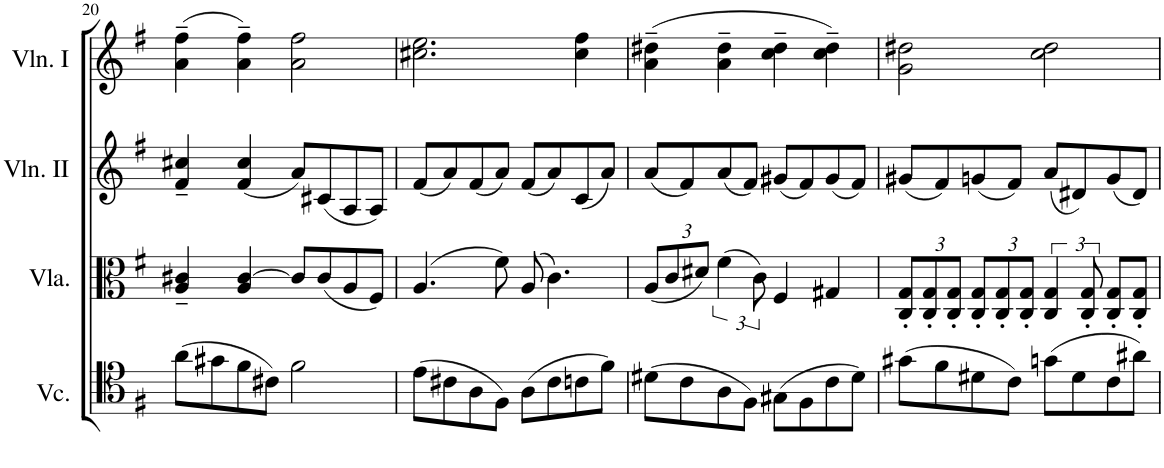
**kern	**kern	**kern	**kern
*part4	*part3	*part2	*part1
*staff4	*staff3	*staff2	*staff1
*I"Cello	*I"Viola	*I"Violin II	*I"Violin I
*	*I'Vla.	*I'Vln. II	*I'Vln. I
!!LO:PB:g=z
*clefC4	*clefC3	*clefG2	*clefG2
*k[f#]	*k[f#]	*k[f#]	*k[f#]
*M4/4	*M4/4	*M4/4	*M4/4
*met(c)	*met(c)	*met(c)	*met(c)
=20	=20	=20	=20
(8a\L	4A/~ 4c#X/~	4f#/~ 4cc#X/~	(4a\~ 4ff#\~
8g#X\	.	.	.
8f#\	4A/ [4c#/	(4f#/ 4cc#/	4a\~ 4ff#\~)
8c#X\J)	.	.	.
2f#\	8c#/L]	8a/L)	2a\ 2ff#\
.	(8c#/	(8c#X/	.
.	8A/	8A/	.
.	8F#/J)	8A/J)	.
=21	=21	=21	=21
(8e\L	(4.A/	(8f#/L	2.cc#X\ 2.ee\
8c#X\	.	8a/)	.
8A\	.	(8f#/	.
8F#\J)	8f#\)	8a/J)	.
(8A\L	(8A/	(8f#/L	.
8c#\	4.c\)	8a/)	.
8cn\	.	(8c/	4cc#\ 4ff#\
8f#\J)	.	8a/J)	.
=22	=22	=22	=22
*	*Xbrackettup	*	*
(8d#X\L	(12A/L	(8a/L	(4a\~ 4dd#X\~
.	12c/	.	.
8c\	.	8f#/)	.
.	12d#X/J)	.	.
*	*brackettup	*	*
8A\	(6f#\	(8a/	4a\~ 4dd#\~
8F#\J)	.	8f#/J)	.
.	12c\)	.	.
(8G#X\L	4F#/	(8g#X/L	4cc\~ 4dd#\~
8F#\	.	8f#/)	.
8c\	4G#X/	(8g#/	4cc\~ 4dd#\~)
8d#\J)	.	8f#/J)	.
=23	=23	=23	=23
*	*Xbrackettup	*	*
(8g#X\L	12C/' 12G/'L	(8g#X/L	2g\ 2dd#X\
.	12C/' 12G/'	.	.
8f#\	.	8f#/)	.
.	12C/' 12G/'J	.	.
8d#X\	12C/' 12G/'L	(8gn/	.
.	12C/' 12G/'	.	.
8c\J)	.	8f#/J)	.
.	12C/' 12G/'J	.	.
*	*brackettup	*	*
(8gn\L	6C/ 6G/	(8a/L	2cc\ 2dd#\
8d#\	.	8d#X/)	.
.	12C/' 12G/'	.	.
8c\	8C/' 8G/'L	(8g/	.
8a#X\J)	8C/' 8G/'J	8d#/J)	.
=	=	=	=
*-	*-	*-	*-
